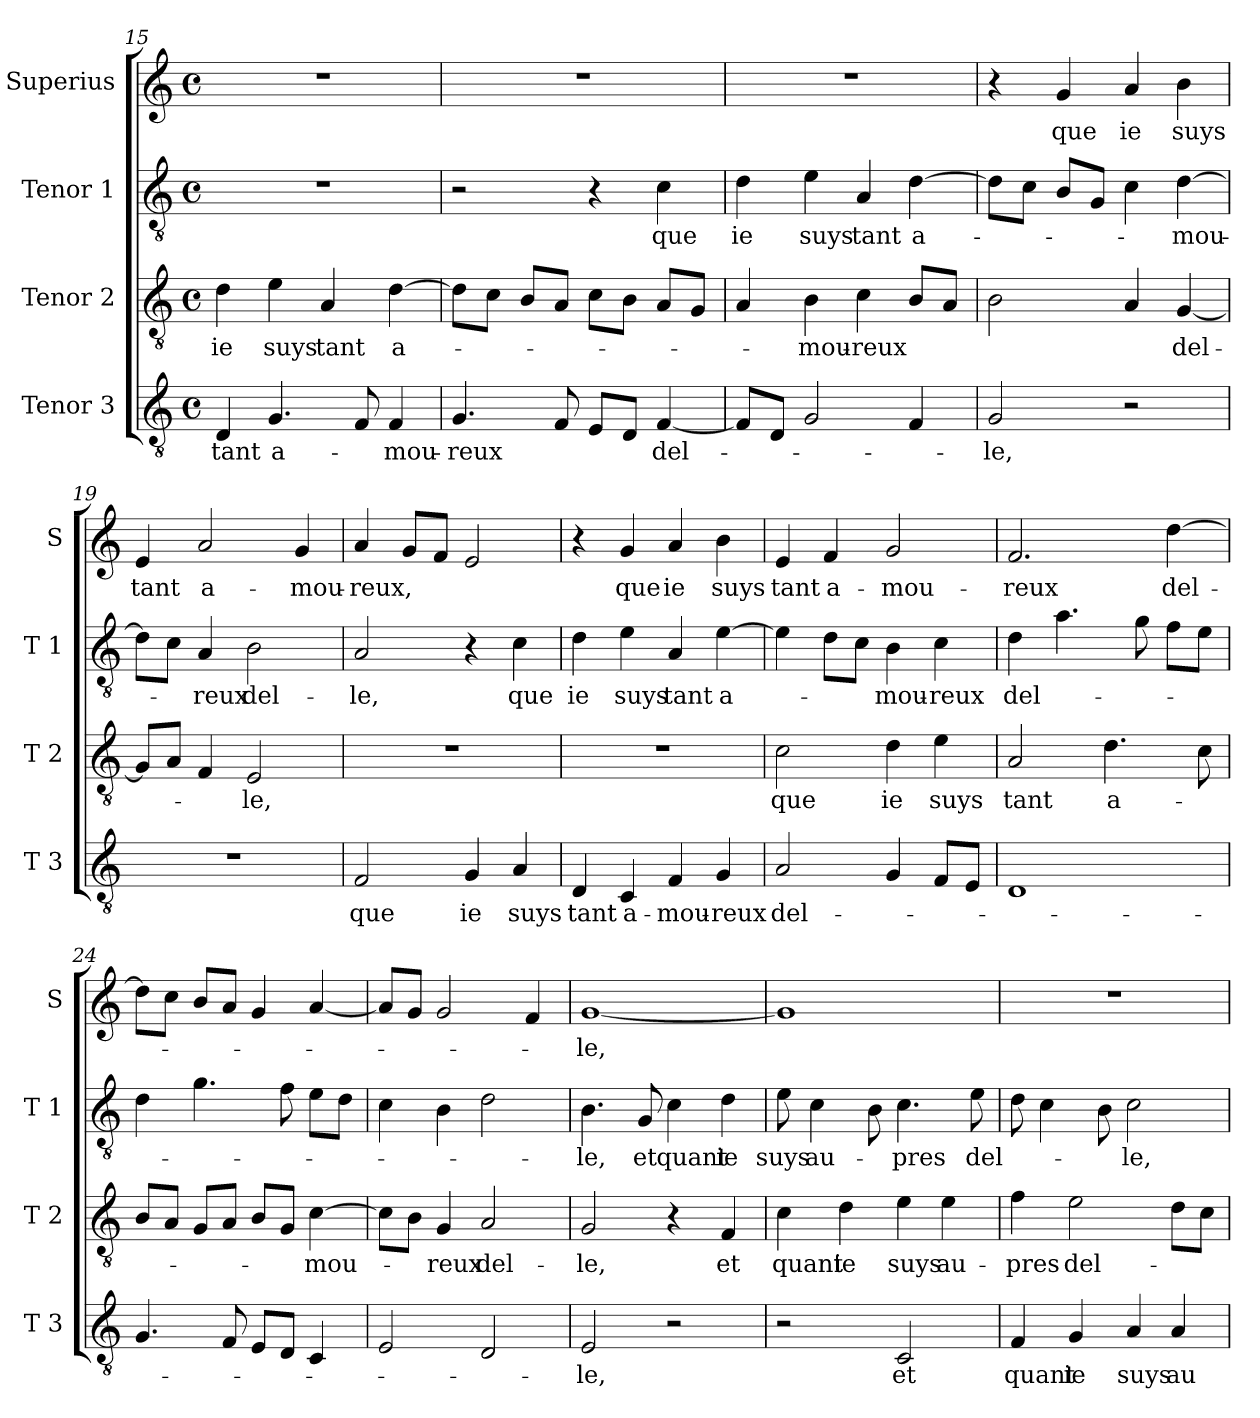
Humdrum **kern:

**kern	**text	**kern	**text	**kern	**text	**kern	**text
*part4	*part4	*part3	*part3	*part2	*part2	*part1	*part1
*staff4	*staff4	*staff3	*staff3	*staff2	*staff2	*staff1	*staff1
*I"Tenor 3	*	*I"Tenor 2	*	*I"Tenor 1	*	*I"Superius	*
*I'T 3	*	*I'T 2	*	*I'T 1	*	*I'S	*
*clefGv2	*	*clefGv2	*	*clefGv2	*	*clefG2	*
*k[]	*	*k[]	*	*k[]	*	*k[]	*
*C:	*	*C:	*	*C:	*	*C:	*
*M4/4	*	*M4/4	*	*M4/4	*	*M4/4	*
*met(c)	*	*met(c)	*	*met(c)	*	*met(c)	*
=15	=15	=15	=15	=15	=15	=15	=15
!	!LO:LY:b	!	!LO:LY:b	!	!	!	!
4D/	tant	4d\	ie	1r	.	1r	.
!	!LO:LY:b	!	!LO:LY:b	!	!	!	!
4.G/	a-	4e\	suys	.	.	.	.
!	!	!	!LO:LY:b	!	!	!	!
.	.	4A/	tant	.	.	.	.
8F/	.	.	.	.	.	.	.
!	!LO:LY:b	!	!LO:LY:b	!	!	!	!
4F/	-mou-	[4d\	a-	.	.	.	.
!!LO:PB:g=z
=16	=16	=16	=16	=16	=16	=16	=16
!	!LO:LY:b	!	!	!	!	!	!
4.G/	-reux	8d\L]	.	2r	.	1r	.
.	.	8c\J	.	.	.	.	.
.	.	8B/L	.	.	.	.	.
8F/	.	8A/J	.	.	.	.	.
8E/L	.	8c\L	.	4r	.	.	.
8D/J	.	8B\J	.	.	.	.	.
!	!LO:LY:b	!	!	!	!LO:LY:b	!	!
[4F/	del-	8A/L	.	4c\	que	.	.
.	.	8G/J	.	.	.	.	.
=17	=17	=17	=17	=17	=17	=17	=17
!	!	!	!	!	!LO:LY:b	!	!
8F/L]	.	4A/	.	4d\	ie	1r	.
8D/J	.	.	.	.	.	.	.
!	!	!	!LO:LY:b	!	!LO:LY:b	!	!
2G/	.	4B\	-mou-	4e\	suys	.	.
!	!	!	!LO:LY:b	!	!LO:LY:b	!	!
.	.	4c\	-reux	4A/	tant	.	.
!	!	!	!	!	!LO:LY:b	!	!
4F/	.	8B/L	.	[4d\	a-	.	.
.	.	8A/J	.	.	.	.	.
=18	=18	=18	=18	=18	=18	=18	=18
!	!LO:LY:b	!	!	!	!	!	!
2G/	-le,	2B\	.	8d\L]	.	4r	.
.	.	.	.	8c\J	.	.	.
!	!	!	!	!	!	!	!LO:LY:b
.	.	.	.	8B/L	.	4g/	que
.	.	.	.	8G/J	.	.	.
!	!	!	!	!	!	!	!LO:LY:b
2r	.	4A/	.	4c\	.	4a/	ie
!	!	!	!LO:LY:b	!	!LO:LY:b	!	!LO:LY:b
.	.	[4G/	del-	[4d\	-mou-	4b\	suys
=19	=19	=19	=19	=19	=19	=19	=19
!	!	!	!	!	!	!	!LO:LY:b
1r	.	8G/L]	.	8d\L]	.	4e/	tant
.	.	8A/J	.	8c\J	.	.	.
!	!	!	!	!	!LO:LY:b	!	!LO:LY:b
.	.	4F/	.	4A/	-reux	2a/	a-
!	!	!	!LO:LY:b	!	!LO:LY:b	!	!
.	.	2E/	-le,	2B\	del-	.	.
!	!	!	!	!	!	!	!LO:LY:b
.	.	.	.	.	.	4g/	-mou-
=20	=20	=20	=20	=20	=20	=20	=20
!	!LO:LY:b	!	!	!	!LO:LY:b	!	!LO:LY:b
2F/	que	1r	.	2A/	-le,	4a/	-reux,
.	.	.	.	.	.	8g/L	.
.	.	.	.	.	.	8f/J	.
!	!LO:LY:b	!	!	!	!	!	!
4G/	ie	.	.	4r	.	2e/	.
!	!LO:LY:b	!	!	!	!LO:LY:b	!	!
4A/	suys	.	.	4c\	que	.	.
!!LO:LB:g=z
=21	=21	=21	=21	=21	=21	=21	=21
!	!LO:LY:b	!	!	!	!LO:LY:b	!	!
4D/	tant	1r	.	4d\	ie	4r	.
!	!LO:LY:b	!	!	!	!LO:LY:b	!	!LO:LY:b
4C/	a-	.	.	4e\	suys	4g/	que
!	!LO:LY:b	!	!	!	!LO:LY:b	!	!LO:LY:b
4F/	-mou-	.	.	4A/	tant	4a/	ie
!	!LO:LY:b	!	!	!	!LO:LY:b	!	!LO:LY:b
4G/	-reux	.	.	[4e\	a-	4b\	suys
=22	=22	=22	=22	=22	=22	=22	=22
!	!LO:LY:b	!	!LO:LY:b	!	!	!	!LO:LY:b
2A/	del-	2c\	que	4e\]	.	4e/	tant
!	!	!	!	!	!	!	!LO:LY:b
.	.	.	.	8d\L	.	4f/	a-
.	.	.	.	8c\J	.	.	.
!	!	!	!LO:LY:b	!	!LO:LY:b	!	!LO:LY:b
4G/	.	4d\	ie	4B\	-mou-	2g/	-mou-
!	!	!	!LO:LY:b	!	!LO:LY:b	!	!
8F/L	.	4e\	suys	4c\	-reux	.	.
8E/J	.	.	.	.	.	.	.
=23	=23	=23	=23	=23	=23	=23	=23
!	!	!	!LO:LY:b	!	!LO:LY:b	!	!LO:LY:b
1D	.	2A/	tant	4d\	del-	2.f/	-reux
.	.	.	.	4.a\	.	.	.
!	!	!	!LO:LY:b	!	!	!	!
.	.	4.d\	a-	.	.	.	.
.	.	.	.	8g\	.	.	.
!	!	!	!	!	!	!	!LO:LY:b
.	.	.	.	8f\L	.	[4dd\	del-
.	.	8c\	.	8e\J	.	.	.
=24	=24	=24	=24	=24	=24	=24	=24
4.G/	.	8B/L	.	4d\	.	8dd\L]	.
.	.	8A/J	.	.	.	8cc\J	.
.	.	8G/L	.	4.g\	.	8b/L	.
8F/	.	8A/J	.	.	.	8a/J	.
8E/L	.	8B/L	.	.	.	4g/	.
8D/J	.	8G/J	.	8f\	.	.	.
!	!	!	!LO:LY:b	!	!	!	!
4C/	.	[4c\	-mou-	8e\L	.	[4a/	.
.	.	.	.	8d\J	.	.	.
=25	=25	=25	=25	=25	=25	=25	=25
2E/	.	8c\L]	.	4c\	.	8a/L]	.
.	.	8B\J	.	.	.	8g/J	.
!	!	!	!LO:LY:b	!	!	!	!
.	.	4G/	-reux	4B\	.	2g/	.
!	!	!	!LO:LY:b	!	!	!	!
2D/	.	2A/	del-	2d\	.	.	.
.	.	.	.	.	.	4f/	.
!!LO:LB:g=z
=26	=26	=26	=26	=26	=26	=26	=26
!	!LO:LY:b	!	!LO:LY:b	!	!LO:LY:b	!	!LO:LY:b
2E/	-le,	2G/	-le,	4.B\	-le,	[1g	-le,
!	!	!	!	!	!LO:LY:b	!	!
.	.	.	.	8G/	et	.	.
!	!	!	!	!	!LO:LY:b	!	!
2r	.	4r	.	4c\	quant	.	.
!	!	!	!LO:LY:b	!	!LO:LY:b	!	!
.	.	4F/	et	4d\	ie	.	.
=27	=27	=27	=27	=27	=27	=27	=27
!	!	!	!LO:LY:b	!	!LO:LY:b	!	!
2r	.	4c\	quant	8e\	suys	1g]	.
!	!	!	!	!	!LO:LY:b	!	!
.	.	.	.	4c\	au-	.	.
!	!	!	!LO:LY:b	!	!	!	!
.	.	4d\	ie	.	.	.	.
.	.	.	.	8B\	.	.	.
!	!LO:LY:b	!	!LO:LY:b	!	!LO:LY:b	!	!
2C/	et	4e\	suys	4.c\	-pres	.	.
!	!	!	!LO:LY:b	!	!	!	!
.	.	4e\	au-	.	.	.	.
!	!	!	!	!	!LO:LY:b	!	!
.	.	.	.	8e\	del-	.	.
=28	=28	=28	=28	=28	=28	=28	=28
!	!LO:LY:b	!	!LO:LY:b	!	!	!	!
4F/	quant	4f\	-pres	8d\	.	1r	.
.	.	.	.	4c\	.	.	.
!	!LO:LY:b	!	!LO:LY:b	!	!	!	!
4G/	ie	2e\	del-	.	.	.	.
.	.	.	.	8B\	.	.	.
!	!LO:LY:b	!	!	!	!LO:LY:b	!	!
4A/	suys	.	.	2c\	-le,	.	.
!	!LO:LY:b	!	!	!	!	!	!
4A/	au-	8d\L	.	.	.	.	.
.	.	8c\J	.	.	.	.	.
=	=	=	=	=	=	=	=
*-	*-	*-	*-	*-	*-	*-	*-
